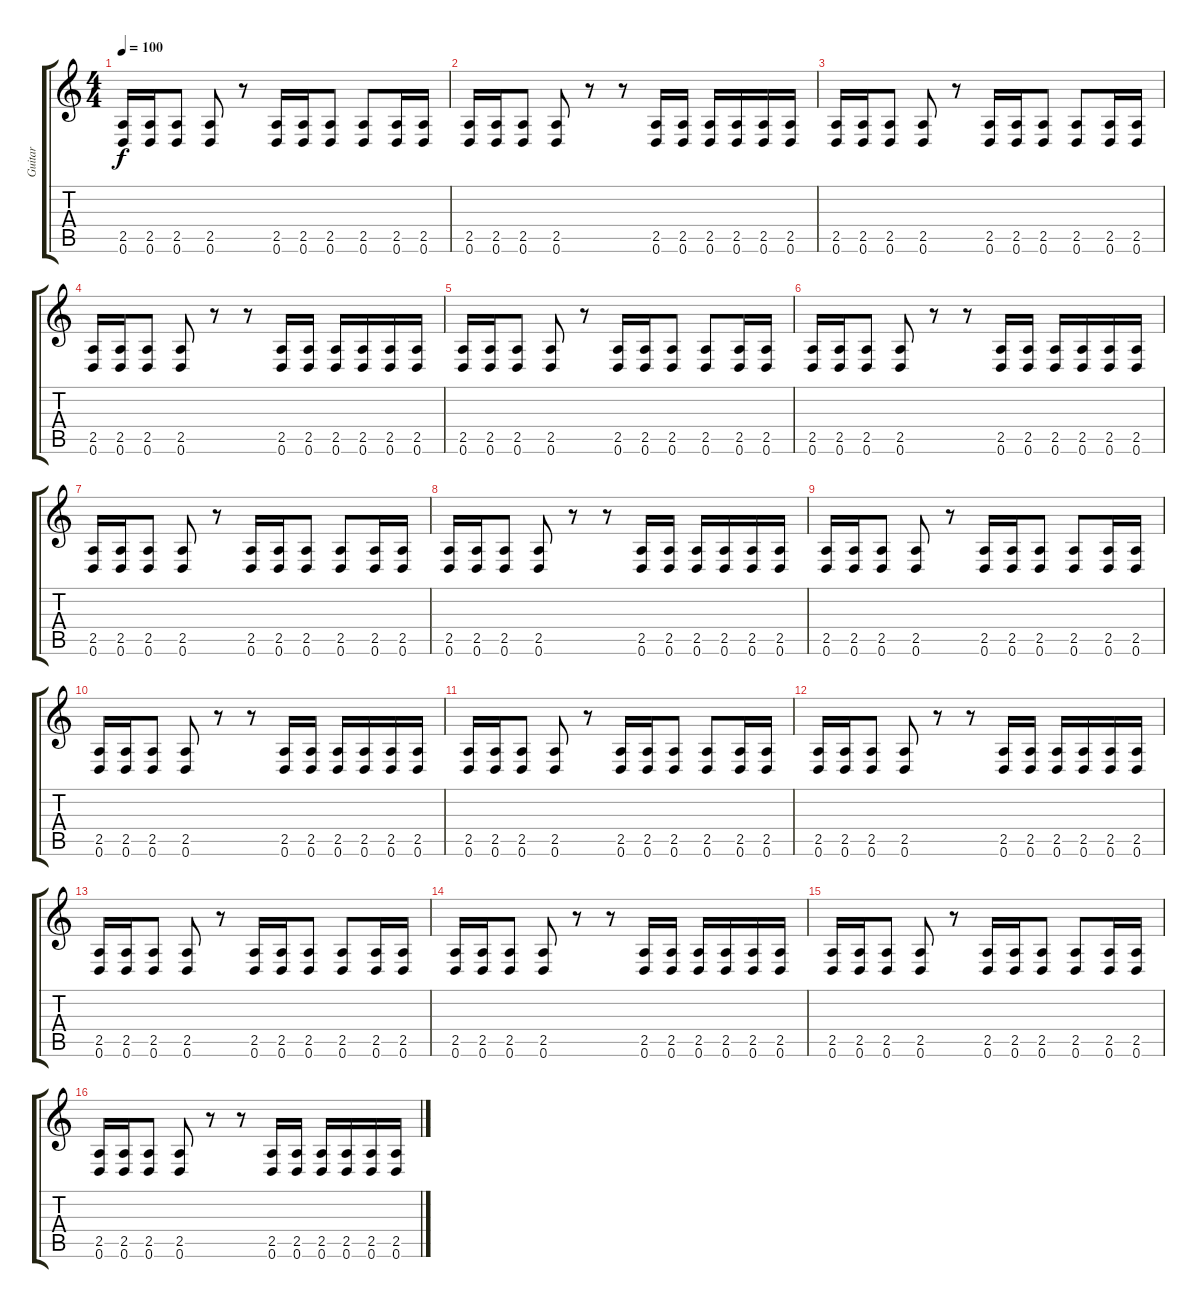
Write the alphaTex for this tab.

\track ("Guitar" "Guitar") {instrument distortionguitar}
\staff {score tabs}
\tuning (D4 A3 F3 C3 G2 D2) {hide}
\ts (4 4)
\tempo 100
\clef g2
\ks c
(2.5 0.6).16{dy f} (2.5 0.6).16 (2.5 0.6).8 (2.5 0.6).8 r.8 (2.5 0.6).16 (2.5 0.6).16 (2.5 0.6).8 (2.5 0.6).8 (2.5 0.6).16 (2.5 0.6).16 |
(2.5 0.6).16 (2.5 0.6).16 (2.5 0.6).8 (2.5 0.6).8 r.8 r.8 (2.5 0.6).16 (2.5 0.6).16 (2.5 0.6).16 (2.5 0.6).16 (2.5 0.6).16 (2.5 0.6).16 |
(2.5 0.6).16 (2.5 0.6).16 (2.5 0.6).8 (2.5 0.6).8 r.8 (2.5 0.6).16 (2.5 0.6).16 (2.5 0.6).8 (2.5 0.6).8 (2.5 0.6).16 (2.5 0.6).16 |
(2.5 0.6).16 (2.5 0.6).16 (2.5 0.6).8 (2.5 0.6).8 r.8 r.8 (2.5 0.6).16 (2.5 0.6).16 (2.5 0.6).16 (2.5 0.6).16 (2.5 0.6).16 (2.5 0.6).16 |
(2.5 0.6).16 (2.5 0.6).16 (2.5 0.6).8 (2.5 0.6).8 r.8 (2.5 0.6).16 (2.5 0.6).16 (2.5 0.6).8 (2.5 0.6).8 (2.5 0.6).16 (2.5 0.6).16 |
(2.5 0.6).16 (2.5 0.6).16 (2.5 0.6).8 (2.5 0.6).8 r.8 r.8 (2.5 0.6).16 (2.5 0.6).16 (2.5 0.6).16 (2.5 0.6).16 (2.5 0.6).16 (2.5 0.6).16 |
(2.5 0.6).16 (2.5 0.6).16 (2.5 0.6).8 (2.5 0.6).8 r.8 (2.5 0.6).16 (2.5 0.6).16 (2.5 0.6).8 (2.5 0.6).8 (2.5 0.6).16 (2.5 0.6).16 |
(2.5 0.6).16 (2.5 0.6).16 (2.5 0.6).8 (2.5 0.6).8 r.8 r.8 (2.5 0.6).16 (2.5 0.6).16 (2.5 0.6).16 (2.5 0.6).16 (2.5 0.6).16 (2.5 0.6).16 |
(2.5 0.6).16 (2.5 0.6).16 (2.5 0.6).8 (2.5 0.6).8 r.8 (2.5 0.6).16 (2.5 0.6).16 (2.5 0.6).8 (2.5 0.6).8 (2.5 0.6).16 (2.5 0.6).16 |
(2.5 0.6).16 (2.5 0.6).16 (2.5 0.6).8 (2.5 0.6).8 r.8 r.8 (2.5 0.6).16 (2.5 0.6).16 (2.5 0.6).16 (2.5 0.6).16 (2.5 0.6).16 (2.5 0.6).16 |
(2.5 0.6).16 (2.5 0.6).16 (2.5 0.6).8 (2.5 0.6).8 r.8 (2.5 0.6).16 (2.5 0.6).16 (2.5 0.6).8 (2.5 0.6).8 (2.5 0.6).16 (2.5 0.6).16 |
(2.5 0.6).16 (2.5 0.6).16 (2.5 0.6).8 (2.5 0.6).8 r.8 r.8 (2.5 0.6).16 (2.5 0.6).16 (2.5 0.6).16 (2.5 0.6).16 (2.5 0.6).16 (2.5 0.6).16 |
(2.5 0.6).16 (2.5 0.6).16 (2.5 0.6).8 (2.5 0.6).8 r.8 (2.5 0.6).16 (2.5 0.6).16 (2.5 0.6).8 (2.5 0.6).8 (2.5 0.6).16 (2.5 0.6).16 |
(2.5 0.6).16 (2.5 0.6).16 (2.5 0.6).8 (2.5 0.6).8 r.8 r.8 (2.5 0.6).16 (2.5 0.6).16 (2.5 0.6).16 (2.5 0.6).16 (2.5 0.6).16 (2.5 0.6).16 |
(2.5 0.6).16 (2.5 0.6).16 (2.5 0.6).8 (2.5 0.6).8 r.8 (2.5 0.6).16 (2.5 0.6).16 (2.5 0.6).8 (2.5 0.6).8 (2.5 0.6).16 (2.5 0.6).16 |
(2.5 0.6).16 (2.5 0.6).16 (2.5 0.6).8 (2.5 0.6).8 r.8 r.8 (2.5 0.6).16 (2.5 0.6).16 (2.5 0.6).16 (2.5 0.6).16 (2.5 0.6).16 (2.5 0.6).16
